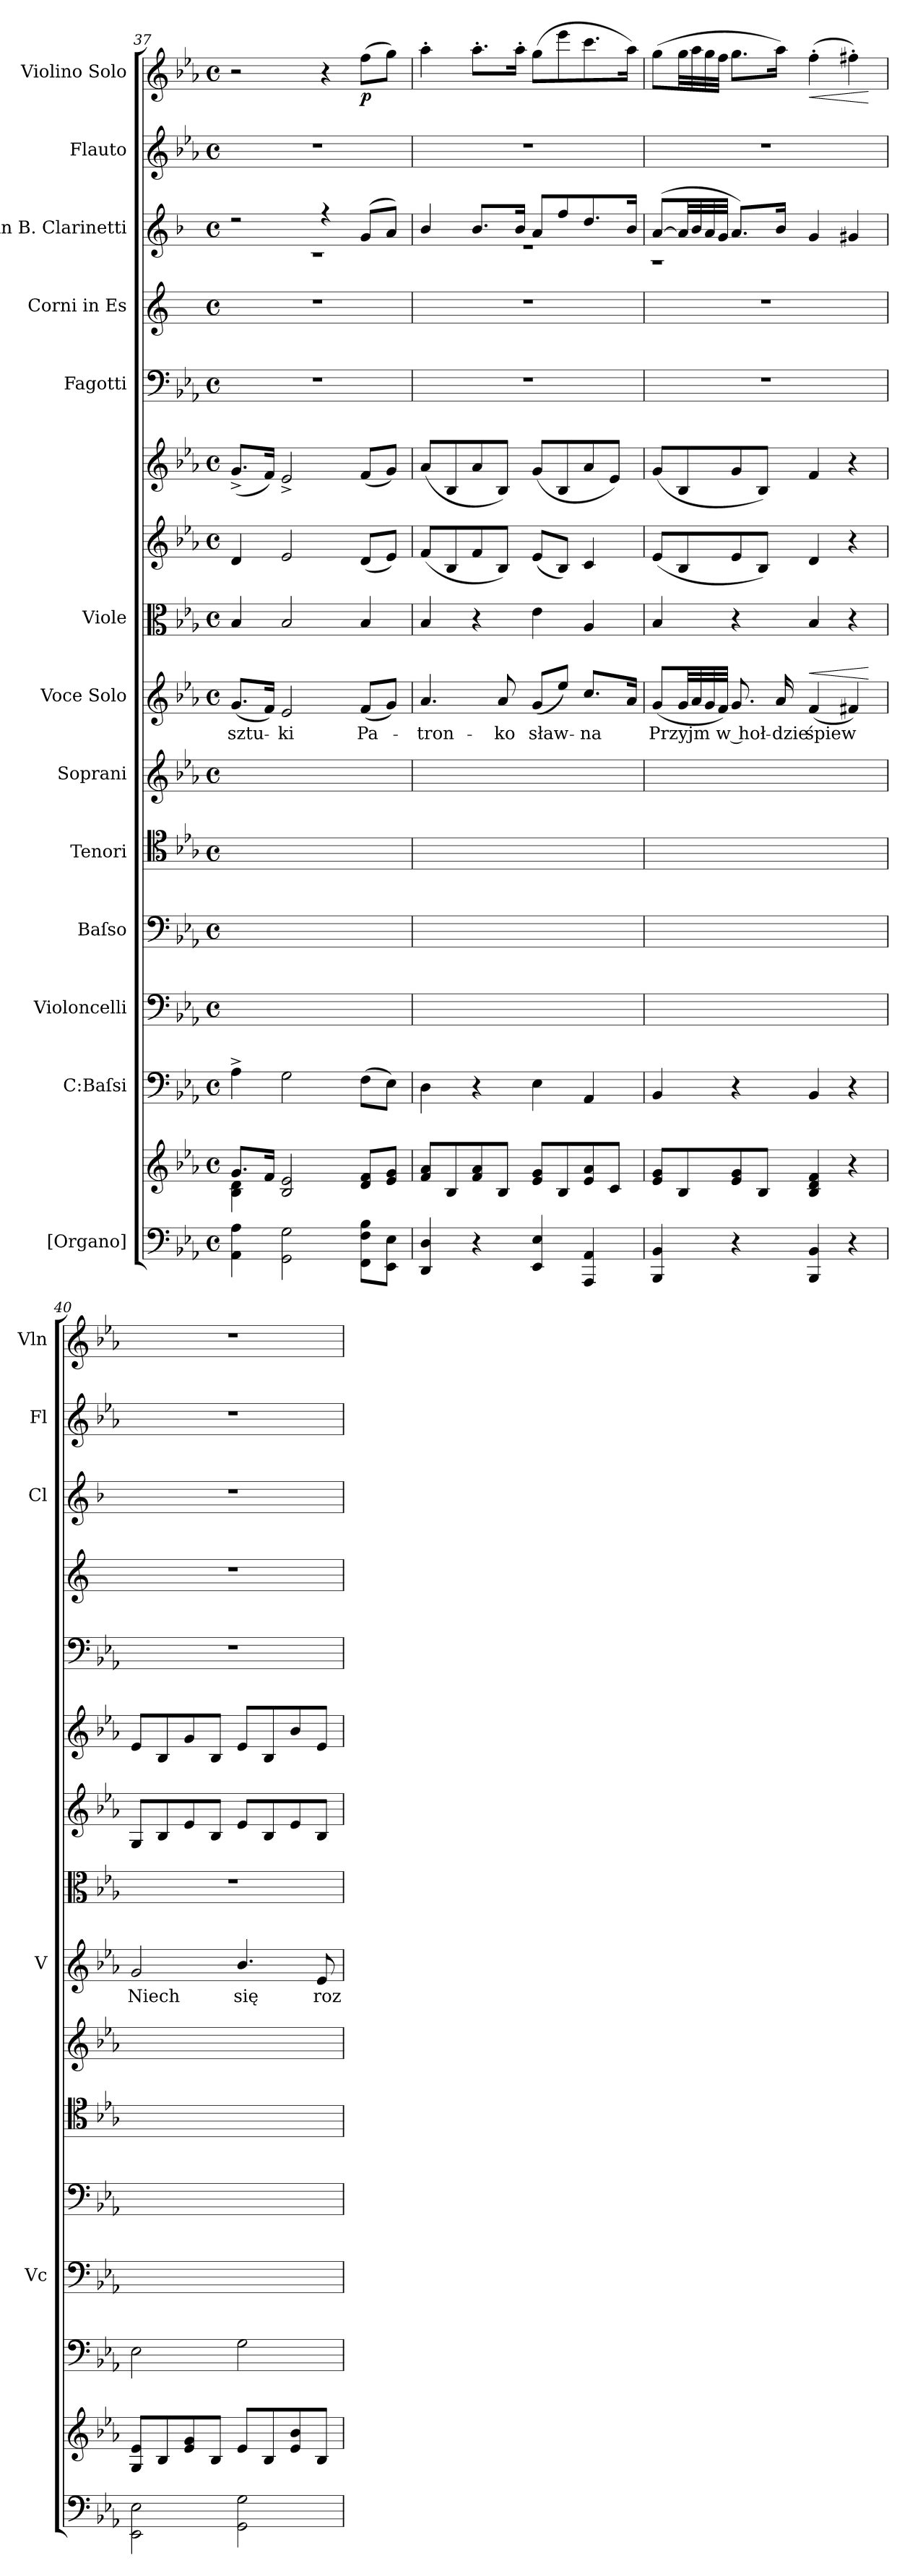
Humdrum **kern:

**kern	**kern	**kern	**kern	**kern	**kern	**kern	**kern	**text	**dynam	**kern	**kern	**kern	**kern	**kern	**kern	**kern	**kern	**dynam
*part15	*part15	*part14	*part13	*part12	*part11	*part10	*part9	*part9	*part9	*part8	*part7	*part6	*part5	*part4	*part3	*part2	*part1	*part1
*staff16	*staff15	*staff14	*staff13	*staff12	*staff11	*staff10	*staff9	*staff9	*staff9	*staff8	*staff7	*staff6	*staff5	*staff4	*staff3	*staff2	*staff1	*staff1
*I"[Organo]	*	*I"C:Baſsi	*I"Violoncelli	*I"Baſso	*I"Tenori	*I"Soprani	*I"Voce Solo	*	*	*I"Viole	*	*	*I"Fagotti	*I"Corni in Es	*I"in B. Clarinetti	*I"Flauto	*I"Violino Solo	*
*	*	*	*I'Vc	*	*	*	*I'V	*	*	*	*	*	*	*	*I'Cl	*I'Fl	*I'Vln	*
*clefF4	*clefG2	*clefF4	*clefF4	*clefF4	*clefC4	*clefG2	*clefG2	*	*	*clefC3	*clefG2	*clefG2	*clefF4	*clefG2	*clefG2	*clefG2	*clefG2	*
*	*	*	*	*	*	*	*	*	*	*	*	*	*	*ITrd5c9	*ITrd1c2	*	*	*
*k[b-e-a-]	*k[b-e-a-]	*k[b-e-a-]	*k[b-e-a-]	*k[b-e-a-]	*k[b-e-a-]	*k[b-e-a-]	*k[b-e-a-]	*	*	*k[b-e-a-]	*k[b-e-a-]	*k[b-e-a-]	*k[b-e-a-]	*k[b-e-a-]	*k[b-e-a-]	*k[b-e-a-]	*k[b-e-a-]	*
*M4/4	*M4/4	*M4/4	*M4/4	*M4/4	*M4/4	*M4/4	*M4/4	*	*	*M4/4	*M4/4	*M4/4	*M4/4	*M4/4	*M4/4	*M4/4	*M4/4	*
*met(c)	*met(c)	*met(c)	*met(c)	*met(c)	*met(c)	*met(c)	*met(c)	*	*	*met(c)	*met(c)	*met(c)	*met(c)	*met(c)	*met(c)	*met(c)	*met(c)	*
=37	=37	=37	=37	=37	=37	=37	=37	=37	=37	=37	=37	=37	=37	=37	=37	=37	=37	=37
*	*^	*	*	*	*	*	*	*	*	*	*	*	*	*	*^	*	*	*
4AA-\ 4A-\	8.g/L	4B-\ 4d\	4A-^<\	4A-^<\yy	1ryy	1ryy	1ryy	(8.g/L	sztu-	.	4B-/	4d/	(8.g^>/L	1r	1r	2r	1r	1r	2r	.
.	16f/Jk	.	.	.	.	.	.	16f/Jk)	.	.	.	.	16f/Jk)	.	.	.	.	.	.	.
2GG\ 2G\	2B-/ 2e-/	4ryy	2G\	2G\yy	.	.	.	2e-/	-ki	.	2B-/	2e-/	2e-^>/	.	.	.	.	.	.	.
.	.	2ryy	.	.	.	.	.	.	.	.	.	.	.	.	.	4r	.	.	4r	.
8FF\ 8F\ 8B-\L	8d/ 8f/L	.	(8F\L	(8F\Lyy	.	.	.	(8f/L	Pa-	.	4B-/	(8d/L	(8f/L	.	.	(<8f/L	.	.	(8ff\L	p
8EE-\ 8E-\J	8e-/ 8g/J	.	8E-\J)	8E-\Jyy)	.	.	.	8g/J)	.	.	.	8e-/J)	8g/J)	.	.	8g/J)	.	.	8gg\J)	.
*	*v	*v	*	*	*	*	*	*	*	*	*	*	*	*	*	*	*	*	*	*
=38	=38	=38	=38	=38	=38	=38	=38	=38	=38	=38	=38	=38	=38	=38	=38	=38	=38	=38	=38
4DD/ 4D/	8f/ 8a-/L	4D\	4D\yy	1ryy	1ryy	1ryy	4.a-/	-tron-	.	4B-/	(8f/L	(>8a-/L	1r	1r	4a-/	1r	1r	4aa-'\	.
.	8B-/	.	.	.	.	.	.	.	.	.	8B-/	8B-/	.	.	.	.	.	.	.
4r	8f/ 8a-/	4r	4ryy	.	.	.	.	.	.	4r	8f/	8a-/	.	.	8.a-/L	.	.	8.aa-'\L	.
.	8B-/J	.	.	.	.	.	8a-/	-ko	.	.	8B-/J)	8B-/J)	.	.	.	.	.	.	.
.	.	.	.	.	.	.	.	.	.	.	.	.	.	.	16a-/Jk	.	.	16aa-'\Jk	.
4EE-/ 4E-/	8e-/ 8g/L	4E-\	4E-\yy	.	.	.	(8g/L	sław-	.	4e-\	(8e-/L	(>8g/L	.	.	8g/L	.	.	(8gg\L	.
.	8B-/	.	.	.	.	.	8ee-/J)	.	.	.	8B-/J)	8B-/	.	.	8ee-/	.	.	8eee-\	.
4AAA-/ 4AA-/	8e-/ 8a-/	4AA-/	4AA-/yy	.	.	.	8.cc/L	-na	.	4A-/	4c/	8a-/	.	.	8.cc/	.	.	8.ccc\	.
.	8c/J	.	.	.	.	.	.	.	.	.	.	8e-/J)	.	.	.	.	.	.	.
.	.	.	.	.	.	.	16a-/Jk	.	.	.	.	.	.	.	16a-/Jk	.	.	16aa-\Jk)	.
=39	=39	=39	=39	=39	=39	=39	=39	=39	=39	=39	=39	=39	=39	=39	=39	=39	=39	=39	=39
4BBB-/ 4BB-/	8e-/ 8g/L	4BB-/	4BB-/yy	1ryy	1ryy	1ryy	(8g/L	Przyjm	.	4B-/	(8e-/L	(>8g/L	1r	1r	(<[8g/L	1r	1r	(8gg\L	.
.	8B-/	.	.	.	.	.	32g/LL	.	.	.	8B-/	8B-/	.	.	32g/LL]	.	.	32gg\LL	.
.	.	.	.	.	.	.	32a-/	.	.	.	.	.	.	.	32a-/	.	.	32aa-\	.
.	.	.	.	.	.	.	32g/	.	.	.	.	.	.	.	32g/	.	.	32gg\	.
.	.	.	.	.	.	.	32f/JJJ)	.	.	.	.	.	.	.	32f/JJJ	.	.	32ff\JJJ	.
4r	8e-/ 8g/	4r	4ryy	.	.	.	8.g/	w hoł-	.	4r	8e-/	8g/	.	.	8.g/L)	.	.	8.gg\L	.
.	8B-/J	.	.	.	.	.	.	.	.	.	8B-/J)	8B-/J)	.	.	.	.	.	.	.
.	.	.	.	.	.	.	16a-/	-dzie	.	.	.	.	.	.	16a-/Jk	.	.	16aa-\Jk)	.
!	!	!	!	!	!	!	!	!	!LO:HP:a	!	!	!	!	!	!	!	!	!	!LO:HP:b
4BBB-/ 4BB-/	4B-/ 4d/ 4f/	4BB-/	4BB-/yy	.	.	.	(4f/	śpiew	<	4B-/	4d/	4f/	.	.	4f/	.	.	(4ff'\	<
4r	4r	4r	4ryy	.	.	.	4f#X/)	.	.	4r	4r	4r	.	.	4f#X/	.	.	4ff#X'\)	.
*	*	*	*	*	*	*	*	*	*	*	*	*	*	*	*v	*v	*	*	*
.	.	.	.	.	.	.	.	.	[	.	.	.	.	.	.	.	.	[
=40	=40	=40	=40	=40	=40	=40	=40	=40	=40	=40	=40	=40	=40	=40	=40	=40	=40	=40
2EE-\ 2E-\	8G/ 8e-/L	2E-\	2E-\yy	1ryy	1ryy	1ryy	2g/	Niech	.	1r	8G/L	8e-/L	1r	1r	1r	1r	1r	.
.	8B-/	.	.	.	.	.	.	.	.	.	8B-/	8B-/	.	.	.	.	.	.
.	8e-/ 8g/	.	.	.	.	.	.	.	.	.	8e-/	8g/	.	.	.	.	.	.
.	8B-/J	.	.	.	.	.	.	.	.	.	8B-/J	8B-/J	.	.	.	.	.	.
2GG\ 2G\	8e-/L	2G\	2G\yy	.	.	.	4.b-/	się	.	.	8e-/L	8e-/L	.	.	.	.	.	.
.	8B-/	.	.	.	.	.	.	.	.	.	8B-/	8B-/	.	.	.	.	.	.
.	8e-/ 8b-/	.	.	.	.	.	.	.	.	.	8e-/	8b-/	.	.	.	.	.	.
.	8B-/J	.	.	.	.	.	8e-/	roz-	.	.	8B-/J	8e-/J	.	.	.	.	.	.
=	=	=	=	=	=	=	=	=	=	=	=	=	=	=	=	=	=	=
*-	*-	*-	*-	*-	*-	*-	*-	*-	*-	*-	*-	*-	*-	*-	*-	*-	*-	*-
